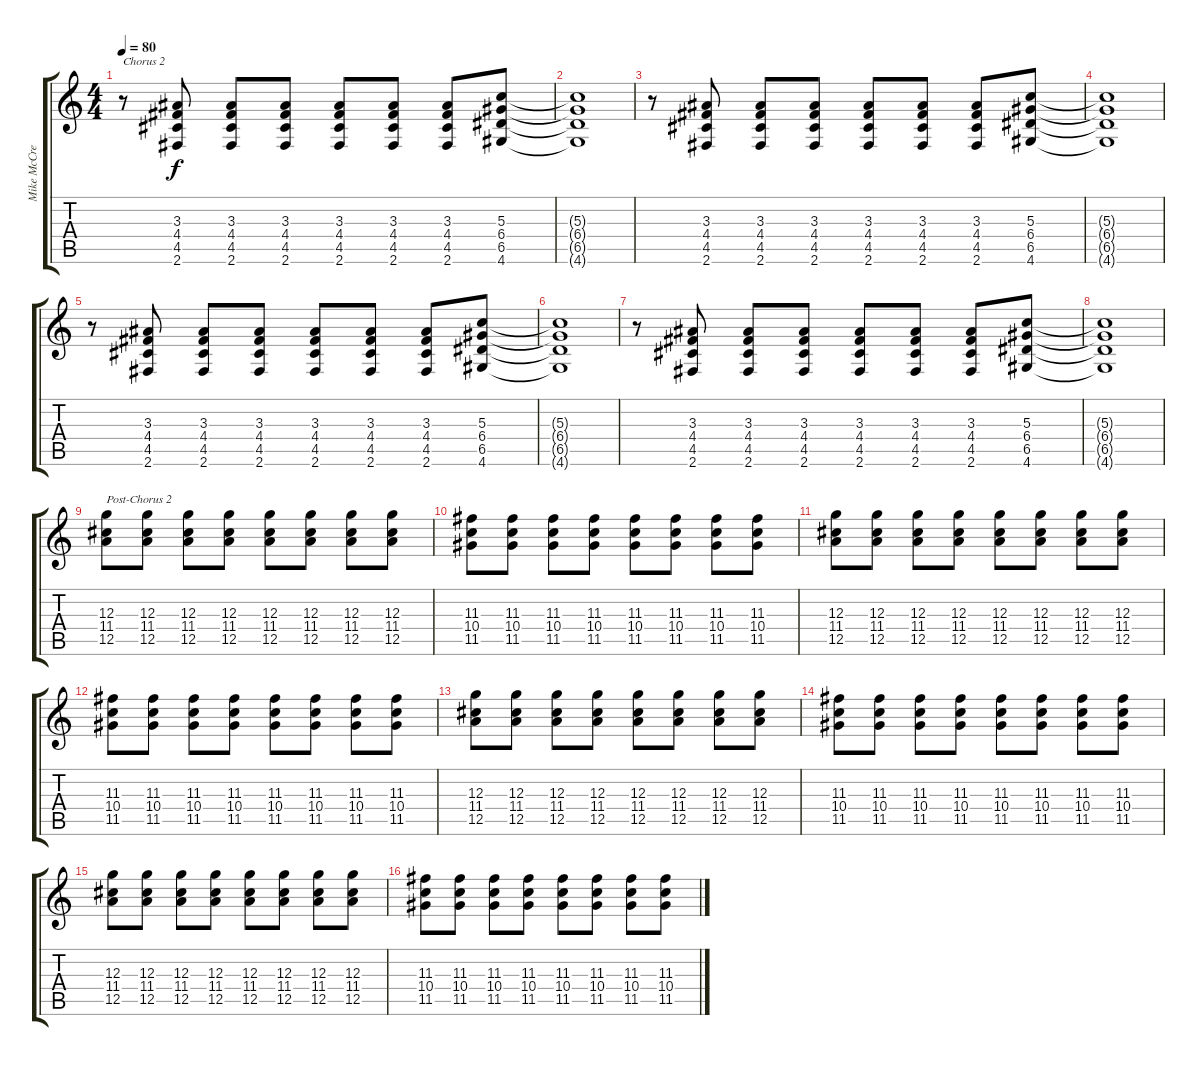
\track ("Mike McCready" "Mike McCre") {instrument distortionguitar}
\staff {score tabs}
\tuning (E4 B3 G3 D3 A2 E2) {hide}
\ts (4 4)
\tempo 80
\clef g2
\ks c
r.8{txt "Chorus 2" dy f} (3.3 4.4 4.5 2.6).8 (3.3 4.4 4.5 2.6).8 (3.3 4.4 4.5 2.6).8 (3.3 4.4 4.5 2.6).8 (3.3 4.4 4.5 2.6).8 (3.3 4.4 4.5 2.6).8 (5.3 6.4 6.5 4.6).8 |
(5.3{t} 6.4{t} 6.5{t} 4.6{t}).1 |
r.8 (3.3 4.4 4.5 2.6).8 (3.3 4.4 4.5 2.6).8 (3.3 4.4 4.5 2.6).8 (3.3 4.4 4.5 2.6).8 (3.3 4.4 4.5 2.6).8 (3.3 4.4 4.5 2.6).8 (5.3 6.4 6.5 4.6).8 |
(5.3{t} 6.4{t} 6.5{t} 4.6{t}).1 |
r.8 (3.3 4.4 4.5 2.6).8 (3.3 4.4 4.5 2.6).8 (3.3 4.4 4.5 2.6).8 (3.3 4.4 4.5 2.6).8 (3.3 4.4 4.5 2.6).8 (3.3 4.4 4.5 2.6).8 (5.3 6.4 6.5 4.6).8 |
(5.3{t} 6.4{t} 6.5{t} 4.6{t}).1 |
r.8 (3.3 4.4 4.5 2.6).8 (3.3 4.4 4.5 2.6).8 (3.3 4.4 4.5 2.6).8 (3.3 4.4 4.5 2.6).8 (3.3 4.4 4.5 2.6).8 (3.3 4.4 4.5 2.6).8 (5.3 6.4 6.5 4.6).8 |
(5.3{t} 6.4{t} 6.5{t} 4.6{t}).1 |
(12.3 11.4 12.5).8{txt "Post-Chorus 2"} (12.3 11.4 12.5).8 (12.3 11.4 12.5).8 (12.3 11.4 12.5).8 (12.3 11.4 12.5).8 (12.3 11.4 12.5).8 (12.3 11.4 12.5).8 (12.3 11.4 12.5).8 |
(11.3 10.4 11.5).8 (11.3 10.4 11.5).8 (11.3 10.4 11.5).8 (11.3 10.4 11.5).8 (11.3 10.4 11.5).8 (11.3 10.4 11.5).8 (11.3 10.4 11.5).8 (11.3 10.4 11.5).8 |
(12.3 11.4 12.5).8 (12.3 11.4 12.5).8 (12.3 11.4 12.5).8 (12.3 11.4 12.5).8 (12.3 11.4 12.5).8 (12.3 11.4 12.5).8 (12.3 11.4 12.5).8 (12.3 11.4 12.5).8 |
(11.3 10.4 11.5).8 (11.3 10.4 11.5).8 (11.3 10.4 11.5).8 (11.3 10.4 11.5).8 (11.3 10.4 11.5).8 (11.3 10.4 11.5).8 (11.3 10.4 11.5).8 (11.3 10.4 11.5).8 |
(12.3 11.4 12.5).8 (12.3 11.4 12.5).8 (12.3 11.4 12.5).8 (12.3 11.4 12.5).8 (12.3 11.4 12.5).8 (12.3 11.4 12.5).8 (12.3 11.4 12.5).8 (12.3 11.4 12.5).8 |
(11.3 10.4 11.5).8 (11.3 10.4 11.5).8 (11.3 10.4 11.5).8 (11.3 10.4 11.5).8 (11.3 10.4 11.5).8 (11.3 10.4 11.5).8 (11.3 10.4 11.5).8 (11.3 10.4 11.5).8 |
(12.3 11.4 12.5).8 (12.3 11.4 12.5).8 (12.3 11.4 12.5).8 (12.3 11.4 12.5).8 (12.3 11.4 12.5).8 (12.3 11.4 12.5).8 (12.3 11.4 12.5).8 (12.3 11.4 12.5).8 |
(11.3 10.4 11.5).8 (11.3 10.4 11.5).8 (11.3 10.4 11.5).8 (11.3 10.4 11.5).8 (11.3 10.4 11.5).8 (11.3 10.4 11.5).8 (11.3 10.4 11.5).8 (11.3 10.4 11.5).8
